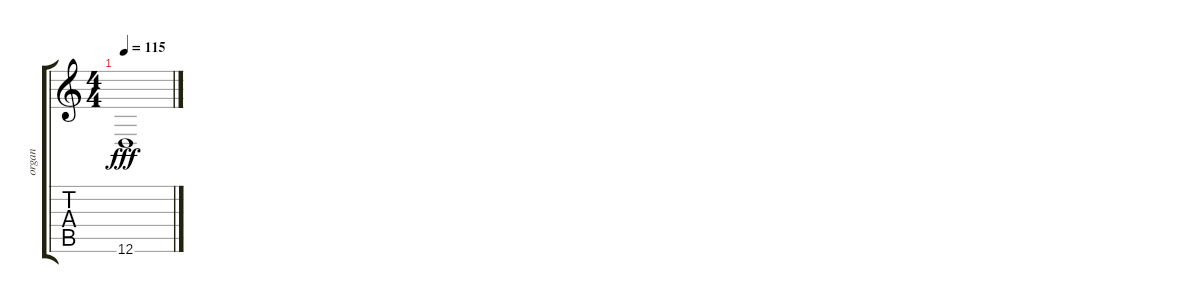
\track ("organ" "organ") {instrument churchorgan}
\staff {score tabs}
\tuning (D4 A3 F3 C3 G2 D2) {hide}
\ts (4 4)
\tempo 115
\clef g2
\ks c
12.6.1{dy fff}
